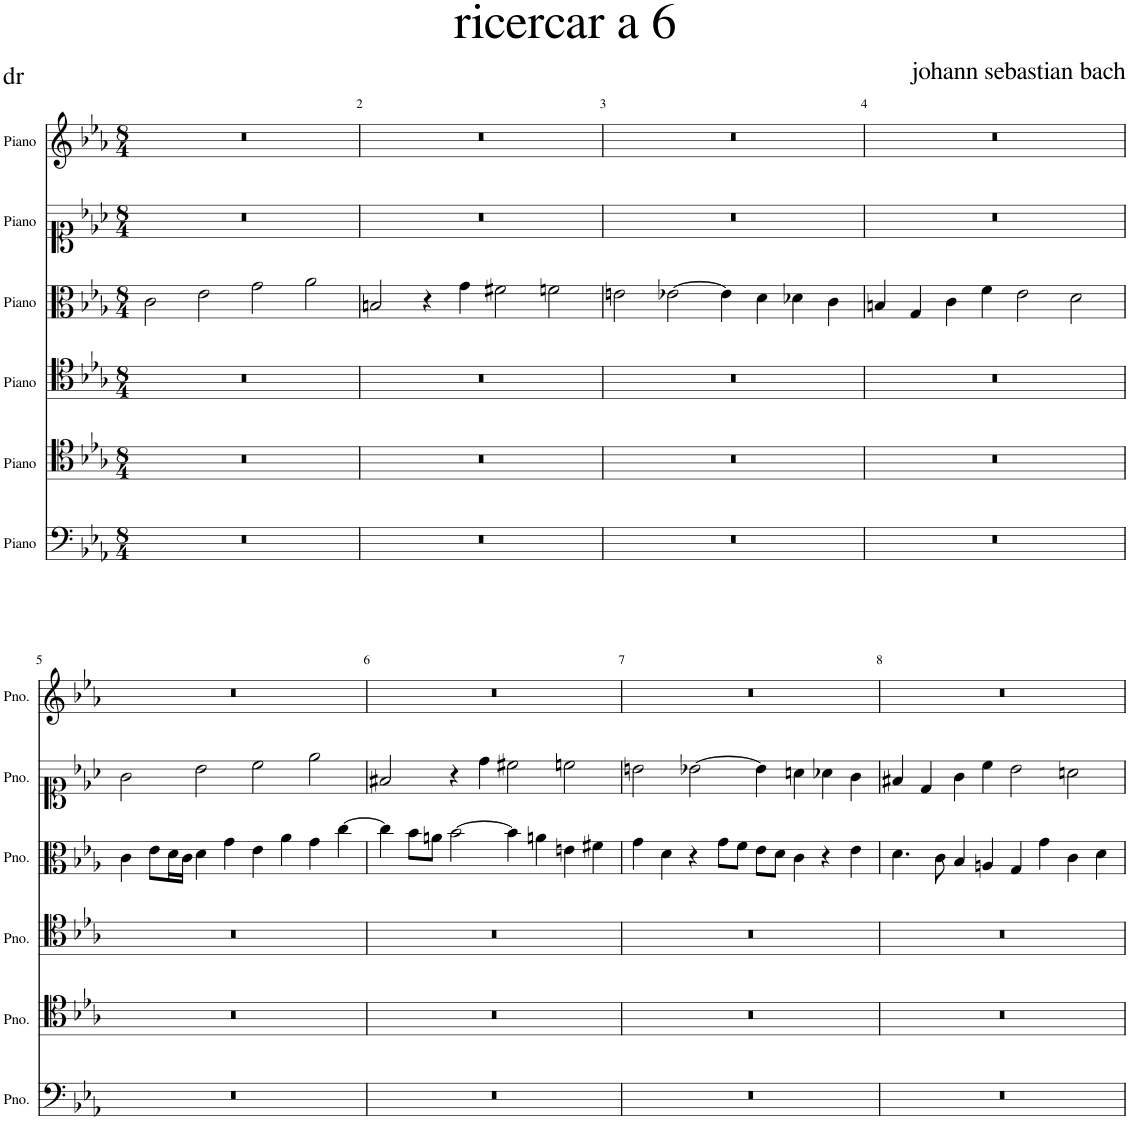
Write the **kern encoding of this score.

**kern	**kern	**kern	**kern	**kern	**kern
*part6	*part5	*part4	*part3	*part2	*part1
*staff6	*staff5	*staff4	*staff3	*staff2	*staff1
*I"Piano	*I"Piano	*I"Piano	*I"Piano	*I"Piano	*I"Piano
*I'Pno.	*I'Pno.	*I'Pno.	*I'Pno.	*I'Pno.	*I'Pno.
*clefF4	*clefC4	*clefC4	*clefC3	*clefC1	*clefG2
*	*	*	*	*	*Trd-7c-12
*k[b-e-a-]	*k[b-e-a-]	*k[b-e-a-]	*k[b-e-a-]	*k[b-e-a-]	*k[b-e-a-]
*M8/4	*M8/4	*M8/4	*M8/4	*M8/4	*M8/4
=1	=1	=1	=1	=1	=1
0r	0r	0r	2c\	0r	0r
.	.	.	2e-\	.	.
.	.	.	2g\	.	.
.	.	.	2a-\	.	.
=2	=2	=2	=2	=2	=2
0r	0r	0r	2Bn/	0r	0r
.	.	.	4r	.	.
.	.	.	4g\	.	.
.	.	.	2f#X\	.	.
.	.	.	2fn\	.	.
=3	=3	=3	=3	=3	=3
0r	0r	0r	2en\	0r	0r
.	.	.	[2e-X\	.	.
.	.	.	4e-\]	.	.
.	.	.	4d\	.	.
.	.	.	4d-X\	.	.
.	.	.	4c\	.	.
=4	=4	=4	=4	=4	=4
0r	0r	0r	4Bn/	0r	0r
.	.	.	4G/	.	.
.	.	.	4c\	.	.
.	.	.	4f\	.	.
.	.	.	2e-\	.	.
.	.	.	2d\	.	.
!!LO:LB:g=z
=5	=5	=5	=5	=5	=5
0r	0r	0r	4c\	2g\	0r
.	.	.	8e-\L	.	.
.	.	.	16d\L	.	.
.	.	.	16c\JJ	.	.
.	.	.	4d\	2b-\	.
.	.	.	4g\	.	.
.	.	.	4e-\	2cc\	.
.	.	.	4a-\	.	.
.	.	.	4g\	2ee-\	.
.	.	.	[4cc\	.	.
=6	=6	=6	=6	=6	=6
0r	0r	0r	4cc\]	2f#X/	0r
.	.	.	8b-\L	.	.
.	.	.	8an\J	.	.
.	.	.	[2b-\	4r	.
.	.	.	.	4dd\	.
.	.	.	4b-\]	2cc#X\	.
.	.	.	4an\	.	.
.	.	.	4en\	2ccn\	.
.	.	.	4f#X\	.	.
=7	=7	=7	=7	=7	=7
0r	0r	0r	4g\	2bn\	0r
.	.	.	4d\	.	.
.	.	.	4r	[2b-X\	.
.	.	.	8g\L	.	.
.	.	.	8f\J	.	.
.	.	.	8e-\L	4b-\]	.
.	.	.	8d\J	.	.
.	.	.	4c\	4an\	.
.	.	.	4r	4a-X\	.
.	.	.	4e-\	4g\	.
=8	=8	=8	=8	=8	=8
0r	0r	0r	4.d\	4f#X/	0r
.	.	.	.	4d/	.
.	.	.	8c\	.	.
.	.	.	4B-/	4g\	.
.	.	.	4An/	4cc\	.
.	.	.	4G/	2b-\	.
.	.	.	4g\	.	.
.	.	.	4c\	2an\	.
.	.	.	4d\	.	.
=	=	=	=	=	=
*-	*-	*-	*-	*-	*-
